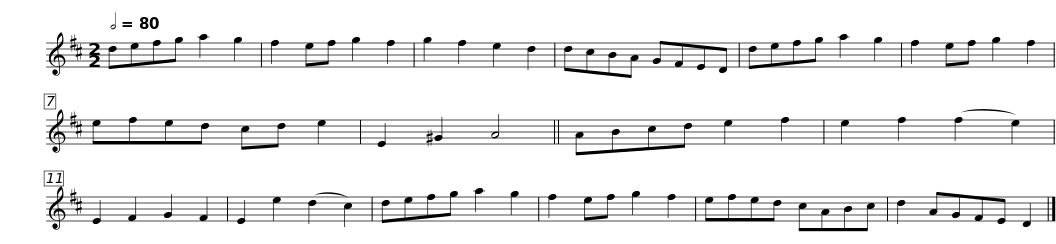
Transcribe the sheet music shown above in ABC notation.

X:1
L:1/8
Q:1/2=80
M:2/2
I:linebreak $
K:D
V:1 treble
V:1
 defg a2 g2 | f2 ef g2 f2 | g2 f2 e2 d2 | dcBA GFED | defg a2 g2 | %5
 f2 ef g2 f2 | efed cd e2 |$ E2 ^G2 A4 || ABcd e2 f2 | e2 f2 (f2 e2) | %10
 E2 F2 G2 F2 | E2 e2 (d2 c2) | defg a2 g2 | f2 ef g2 f2 | efed cABc |$ %15
 d2 AGFE D2 |] %16
